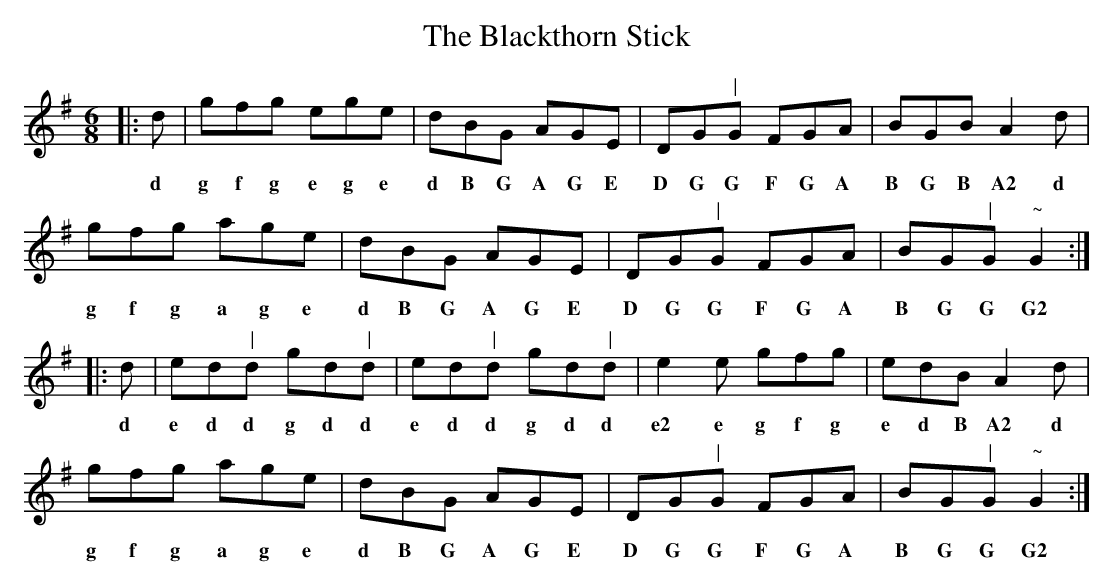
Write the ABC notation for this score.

X:1 - Speed 75
T: Blackthorn Stick, The
M: 6/8
L: 1/8
K: Gmaj
|:d|gfg ege|dBG AGE|DG"|"G FGA|BGB A2 d|
w: d g f g e g e d B G A G E D G G F G A B G B A2 d
gfg age|dBG AGE|DG"|"G FGA|BG"|"G "~"G2:|
w: g f g a g e d B G A G E D G G F G A B G G G2
|:d|ed"|"d gd"|"d|ed"|"d gd"|"d|e2 e gfg|edB A2 d|
w: d e d d g d d e d d g d d e2 e g f g e d B A2 d
gfg age|dBG AGE|DG"|"G FGA|BG"|"G "~"G2:|
w: g f g a g e d B G A G E D G G F G A B G G G2
